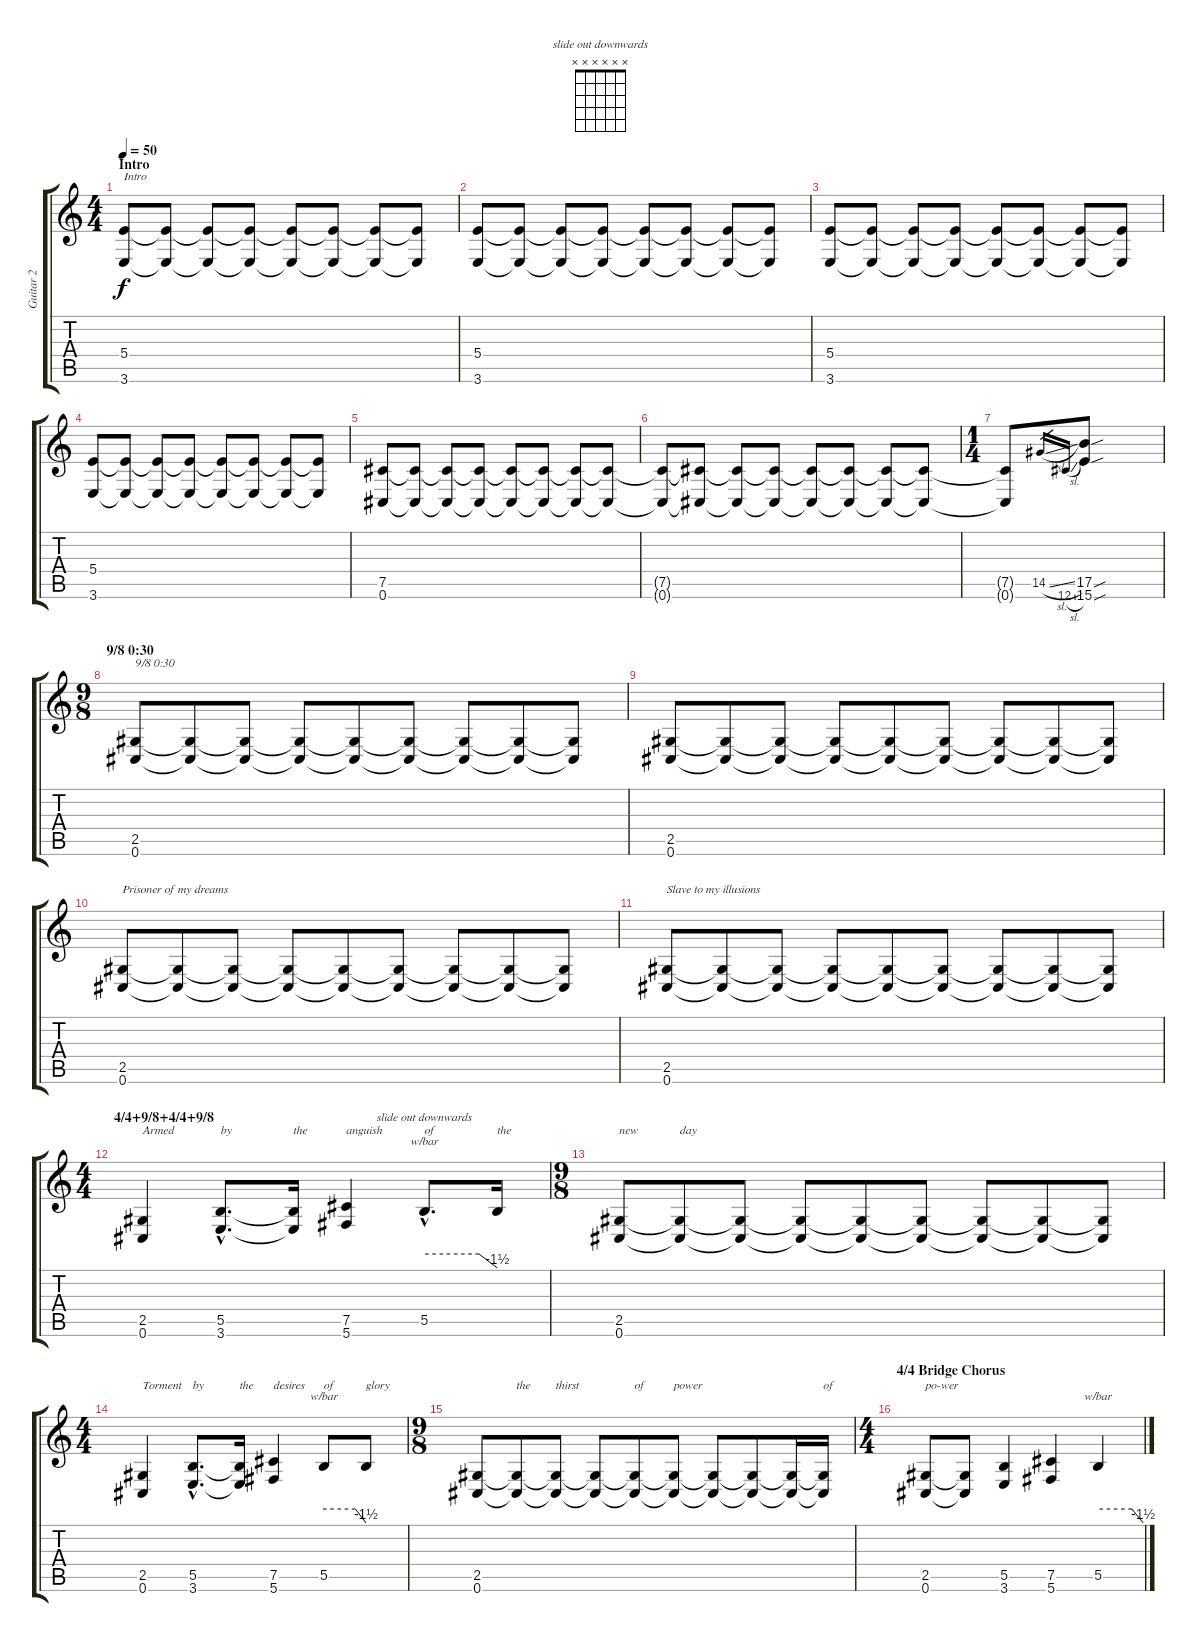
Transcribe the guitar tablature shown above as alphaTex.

\track ("Guitar 2" "Guitar 2") {instrument overdrivenguitar}
\staff {score tabs}
\tuning (Db4 Ab3 E3 B2 Gb2 Db2) {hide}
\chord ("slide out downwards" x x x x x x)
\ts (4 4)
\section ("" "Intro")
\tempo 50
\clef g2
\ks c
(5.4 3.6).8{txt "Intro" dy f instrument overdrivenguitar} (5.4{t} 3.6{t}).8 (5.4{t} 3.6{t}).8 (5.4{t} 3.6{t}).8 (5.4{t} 3.6{t}).8 (5.4{t} 3.6{t}).8 (5.4{t} 3.6{t}).8 (5.4{t} 3.6{t}).8 |
(5.4 3.6).8 (5.4{t} 3.6{t}).8 (5.4{t} 3.6{t}).8 (5.4{t} 3.6{t}).8 (5.4{t} 3.6{t}).8 (5.4{t} 3.6{t}).8 (5.4{t} 3.6{t}).8 (5.4{t} 3.6{t}).8 |
(5.4 3.6).8 (5.4{t} 3.6{t}).8 (5.4{t} 3.6{t}).8 (5.4{t} 3.6{t}).8 (5.4{t} 3.6{t}).8 (5.4{t} 3.6{t}).8 (5.4{t} 3.6{t}).8 (5.4{t} 3.6{t}).8 |
(5.4 3.6).8 (5.4{t} 3.6{t}).8 (5.4{t} 3.6{t}).8 (5.4{t} 3.6{t}).8 (5.4{t} 3.6{t}).8 (5.4{t} 3.6{t}).8 (5.4{t} 3.6{t}).8 (5.4{t} 3.6{t}).8 |
(7.5 0.6).8 (7.5{t} 0.6{t}).8 (7.5{t} 0.6{t}).8 (7.5{t} 0.6{t}).8 (7.5{t} 0.6{t}).8 (7.5{t} 0.6{t}).8 (7.5{t} 0.6{t}).8 (7.5{t} 0.6{t}).8 |
(7.5{t} 0.6{t}).8 (7.5{t} 0.6{t}).8 (7.5{t} 0.6{t}).8 (7.5{t} 0.6{t}).8 (7.5{t} 0.6{t}).8 (7.5{t} 0.6{t}).8 (7.5{t} 0.6{t}).8 (7.5{t} 0.6{t}).8 |
\ts (1 4)
(7.5{t} 0.6{t}).8 14.5{sl}.16{gr} 12.6{sl}.16{gr} (17.5{sou} 15.6{sou}).8 |
\ts (9 8)
\section ("" "9/8 0:30")
(2.5 0.6).8{txt "9/8 0:30"} (2.5{t} 0.6{t}).8 (2.5{t} 0.6{t}).8 (2.5{t} 0.6{t}).8 (2.5{t} 0.6{t}).8 (2.5{t} 0.6{t}).8 (2.5{t} 0.6{t}).8 (2.5{t} 0.6{t}).8 (2.5{t} 0.6{t}).8 |
(2.5 0.6).8 (2.5{t} 0.6{t}).8 (2.5{t} 0.6{t}).8 (2.5{t} 0.6{t}).8 (2.5{t} 0.6{t}).8 (2.5{t} 0.6{t}).8 (2.5{t} 0.6{t}).8 (2.5{t} 0.6{t}).8 (2.5{t} 0.6{t}).8 |
(2.5 0.6).8{txt "Prisoner of my dreams"} (2.5{t} 0.6{t}).8 (2.5{t} 0.6{t}).8 (2.5{t} 0.6{t}).8 (2.5{t} 0.6{t}).8 (2.5{t} 0.6{t}).8 (2.5{t} 0.6{t}).8 (2.5{t} 0.6{t}).8 (2.5{t} 0.6{t}).8 |
(2.5 0.6).8{txt "Slave to my illusions"} (2.5{t} 0.6{t}).8 (2.5{t} 0.6{t}).8 (2.5{t} 0.6{t}).8 (2.5{t} 0.6{t}).8 (2.5{t} 0.6{t}).8 (2.5{t} 0.6{t}).8 (2.5{t} 0.6{t}).8 (2.5{t} 0.6{t}).8 |
\ts (4 4)
\section ("" "4/4+9/8+4/4+9/8")
(2.5 0.6).4{txt "Armed"} (5.5{hac} 3.6{hac}).8{d txt "by"} (5.5{t} 3.6{t}).16{txt "the "} (7.5 5.6).4{txt "anguish"} 5.5{hac}.8{d tbe (custom default 0 0 45 0 60 -6) ch "slide out downwards" txt "of"} 5.5{t}.16{txt "the"} |
\ts (9 8)
(2.5 0.6).8{txt "new"} (2.5{t} 0.6{t}).8{txt "day"} (2.5{t} 0.6{t}).8 (2.5{t} 0.6{t}).8 (2.5{t} 0.6{t}).8 (2.5{t} 0.6{t}).8 (2.5{t} 0.6{t}).8 (2.5{t} 0.6{t}).8 (2.5{t} 0.6{t}).8 |
\ts (4 4)
(2.5 0.6).4{txt "Torment"} (5.5{hac} 3.6{hac}).8{d txt "by"} (5.5{t} 3.6{t}).16{txt "the "} (7.5 5.6).4{txt "desires"} 5.5.8{tbe (custom default 0 0 45 0 60 -6) txt "of"} 5.5{t}.8{txt "glory"} |
\ts (9 8)
(2.5 0.6).8 (2.5{t} 0.6{t}).8{txt "the"} (2.5{t} 0.6{t}).8{txt "thirst"} (2.5{t} 0.6{t}).8 (2.5{t} 0.6{t}).8{txt "of"} (2.5{t} 0.6{t}).8{txt "power"} (2.5{t} 0.6{t}).8 (2.5{t} 0.6{t}).8 (2.5{t} 0.6{t}).16 (2.5{t} 0.6{t}).16{txt "of"} |
\ts (4 4)
\section ("" "4/4 Bridge Chorus")
(2.5 0.6).8{txt "po-wer"} (2.5{t} 0.6{t}).8 (5.5 3.6).4 (7.5 5.6).4 5.5.4{tbe (custom default 0 0 45 0 60 -6)}
